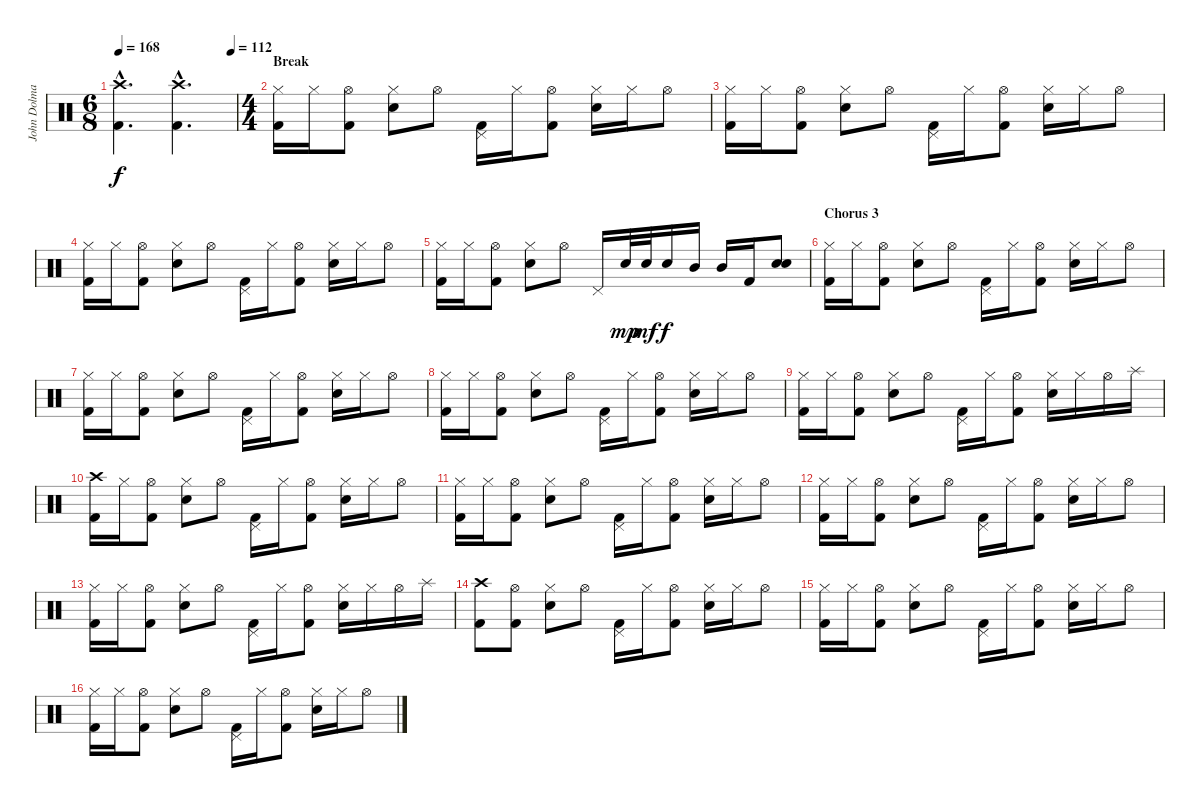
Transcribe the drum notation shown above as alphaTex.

\track ("John Dolmayan" "John Dolma") {instrument percussion}
\staff {score}
\articulation defaults
\ts (6 8)
\tempo 168
\tempo (112 0.9583333333333334)
\clef neutral
\ks c
("Crash high (hit)"{hac} "Kick (hit) 2"{hac}).4{d dy f} ("Crash high (hit)"{hac} "Kick (hit) 2"{hac}).4{d} |
\ts (4 4)
\section ("" "Break")
("Hi-Hat (closed)" "Kick (hit) 2").16 "Hi-Hat (closed)".16 ("Hi-Hat (open)" "Kick (hit) 2").8 ("Hi-Hat (closed)" "Electric Snare (hit)").8 "Hi-Hat (open)".8 ("Pedal Hi-Hat (hit)" "Kick (hit) 2").16 "Hi-Hat (closed)".16 ("Hi-Hat (open)" "Kick (hit) 2").8 ("Hi-Hat (closed)" "Electric Snare (hit)").16 "Hi-Hat (closed)".16 "Hi-Hat (open)".8 |
("Hi-Hat (closed)" "Kick (hit) 2").16 "Hi-Hat (closed)".16 ("Hi-Hat (open)" "Kick (hit) 2").8 ("Hi-Hat (closed)" "Electric Snare (hit)").8 "Hi-Hat (open)".8 ("Pedal Hi-Hat (hit)" "Kick (hit) 2").16 "Hi-Hat (closed)".16 ("Hi-Hat (open)" "Kick (hit) 2").8 ("Hi-Hat (closed)" "Electric Snare (hit)").16 "Hi-Hat (closed)".16 "Hi-Hat (open)".8 |
("Hi-Hat (closed)" "Kick (hit) 2").16 "Hi-Hat (closed)".16 ("Hi-Hat (open)" "Kick (hit) 2").8 ("Hi-Hat (closed)" "Electric Snare (hit)").8 "Hi-Hat (open)".8 ("Pedal Hi-Hat (hit)" "Kick (hit) 2").16 "Hi-Hat (closed)".16 ("Hi-Hat (open)" "Kick (hit) 2").8 ("Hi-Hat (closed)" "Electric Snare (hit)").16 "Hi-Hat (closed)".16 "Hi-Hat (open)".8 |
("Hi-Hat (closed)" "Kick (hit) 2").16 "Hi-Hat (closed)".16 ("Hi-Hat (open)" "Kick (hit) 2").8 ("Hi-Hat (closed)" "Electric Snare (hit)").8 "Hi-Hat (open)".8 "Pedal Hi-Hat (hit)".16 "Electric Snare (hit)".32{dy mp} "Electric Snare (hit)".32{dy mf} "Electric Snare (hit)".16{dy f} "Mid Tom (hit)".16 "Mid Tom (hit)".16 "Kick (hit) 2".16 ("Electric Snare (hit)" "Electric Snare (hit)").8 |
\section ("" "Chorus 3")
("Hi-Hat (closed)" "Kick (hit) 2").16 "Hi-Hat (closed)".16 ("Hi-Hat (open)" "Kick (hit) 2").8 ("Hi-Hat (closed)" "Electric Snare (hit)").8 "Hi-Hat (open)".8 ("Pedal Hi-Hat (hit)" "Kick (hit) 2").16 "Hi-Hat (closed)".16 ("Hi-Hat (open)" "Kick (hit) 2").8 ("Hi-Hat (closed)" "Electric Snare (hit)").16 "Hi-Hat (closed)".16 "Hi-Hat (open)".8 |
("Hi-Hat (closed)" "Kick (hit) 2").16 "Hi-Hat (closed)".16 ("Hi-Hat (open)" "Kick (hit) 2").8 ("Hi-Hat (closed)" "Electric Snare (hit)").8 "Hi-Hat (open)".8 ("Pedal Hi-Hat (hit)" "Kick (hit) 2").16 "Hi-Hat (closed)".16 ("Hi-Hat (open)" "Kick (hit) 2").8 ("Hi-Hat (closed)" "Electric Snare (hit)").16 "Hi-Hat (closed)".16 "Hi-Hat (open)".8 |
("Hi-Hat (closed)" "Kick (hit) 2").16 "Hi-Hat (closed)".16 ("Hi-Hat (open)" "Kick (hit) 2").8 ("Hi-Hat (closed)" "Electric Snare (hit)").8 "Hi-Hat (open)".8 ("Pedal Hi-Hat (hit)" "Kick (hit) 2").16 "Hi-Hat (closed)".16 ("Hi-Hat (open)" "Kick (hit) 2").8 ("Hi-Hat (closed)" "Electric Snare (hit)").16 "Hi-Hat (closed)".16 "Hi-Hat (open)".8 |
("Hi-Hat (closed)" "Kick (hit) 2").16 "Hi-Hat (closed)".16 ("Hi-Hat (open)" "Kick (hit) 2").8 ("Hi-Hat (closed)" "Electric Snare (hit)").8 "Hi-Hat (open)".8 ("Pedal Hi-Hat (hit)" "Kick (hit) 2").16 "Hi-Hat (closed)".16 ("Hi-Hat (open)" "Kick (hit) 2").8 ("Hi-Hat (closed)" "Electric Snare (hit)").16 "Hi-Hat (closed)".16 "Hi-Hat (open)".16 "Splash (hit)".16 |
("Crash high (hit)" "Kick (hit) 2").16 "Hi-Hat (closed)".16 ("Hi-Hat (open)" "Kick (hit) 2").8 ("Hi-Hat (closed)" "Electric Snare (hit)").8 "Hi-Hat (open)".8 ("Pedal Hi-Hat (hit)" "Kick (hit) 2").16 "Hi-Hat (closed)".16 ("Hi-Hat (open)" "Kick (hit) 2").8 ("Hi-Hat (closed)" "Electric Snare (hit)").16 "Hi-Hat (closed)".16 "Hi-Hat (open)".8 |
("Hi-Hat (closed)" "Kick (hit) 2").16 "Hi-Hat (closed)".16 ("Hi-Hat (open)" "Kick (hit) 2").8 ("Hi-Hat (closed)" "Electric Snare (hit)").8 "Hi-Hat (open)".8 ("Pedal Hi-Hat (hit)" "Kick (hit) 2").16 "Hi-Hat (closed)".16 ("Hi-Hat (open)" "Kick (hit) 2").8 ("Hi-Hat (closed)" "Electric Snare (hit)").16 "Hi-Hat (closed)".16 "Hi-Hat (open)".8 |
("Hi-Hat (closed)" "Kick (hit) 2").16 "Hi-Hat (closed)".16 ("Hi-Hat (open)" "Kick (hit) 2").8 ("Hi-Hat (closed)" "Electric Snare (hit)").8 "Hi-Hat (open)".8 ("Pedal Hi-Hat (hit)" "Kick (hit) 2").16 "Hi-Hat (closed)".16 ("Hi-Hat (open)" "Kick (hit) 2").8 ("Hi-Hat (closed)" "Electric Snare (hit)").16 "Hi-Hat (closed)".16 "Hi-Hat (open)".8 |
("Hi-Hat (closed)" "Kick (hit) 2").16 "Hi-Hat (closed)".16 ("Hi-Hat (open)" "Kick (hit) 2").8 ("Hi-Hat (closed)" "Electric Snare (hit)").8 "Hi-Hat (open)".8 ("Pedal Hi-Hat (hit)" "Kick (hit) 2").16 "Hi-Hat (closed)".16 ("Hi-Hat (open)" "Kick (hit) 2").8 ("Hi-Hat (closed)" "Electric Snare (hit)").16 "Hi-Hat (closed)".16 "Hi-Hat (open)".16 "Splash (hit)".16 |
("Crash high (hit)" "Kick (hit) 2").8 ("Hi-Hat (open)" "Kick (hit) 2").8 ("Hi-Hat (closed)" "Electric Snare (hit)").8 "Hi-Hat (open)".8 ("Pedal Hi-Hat (hit)" "Kick (hit) 2").16 "Hi-Hat (closed)".16 ("Hi-Hat (open)" "Kick (hit) 2").8 ("Hi-Hat (closed)" "Electric Snare (hit)").16 "Hi-Hat (closed)".16 "Hi-Hat (open)".8 |
("Hi-Hat (closed)" "Kick (hit) 2").16 "Hi-Hat (closed)".16 ("Hi-Hat (open)" "Kick (hit) 2").8 ("Hi-Hat (closed)" "Electric Snare (hit)").8 "Hi-Hat (open)".8 ("Pedal Hi-Hat (hit)" "Kick (hit) 2").16 "Hi-Hat (closed)".16 ("Hi-Hat (open)" "Kick (hit) 2").8 ("Hi-Hat (closed)" "Electric Snare (hit)").16 "Hi-Hat (closed)".16 "Hi-Hat (open)".8 |
("Hi-Hat (closed)" "Kick (hit) 2").16 "Hi-Hat (closed)".16 ("Hi-Hat (open)" "Kick (hit) 2").8 ("Hi-Hat (closed)" "Electric Snare (hit)").8 "Hi-Hat (open)".8 ("Pedal Hi-Hat (hit)" "Kick (hit) 2").16 "Hi-Hat (closed)".16 ("Hi-Hat (open)" "Kick (hit) 2").8 ("Hi-Hat (closed)" "Electric Snare (hit)").16 "Hi-Hat (closed)".16 "Hi-Hat (open)".8
